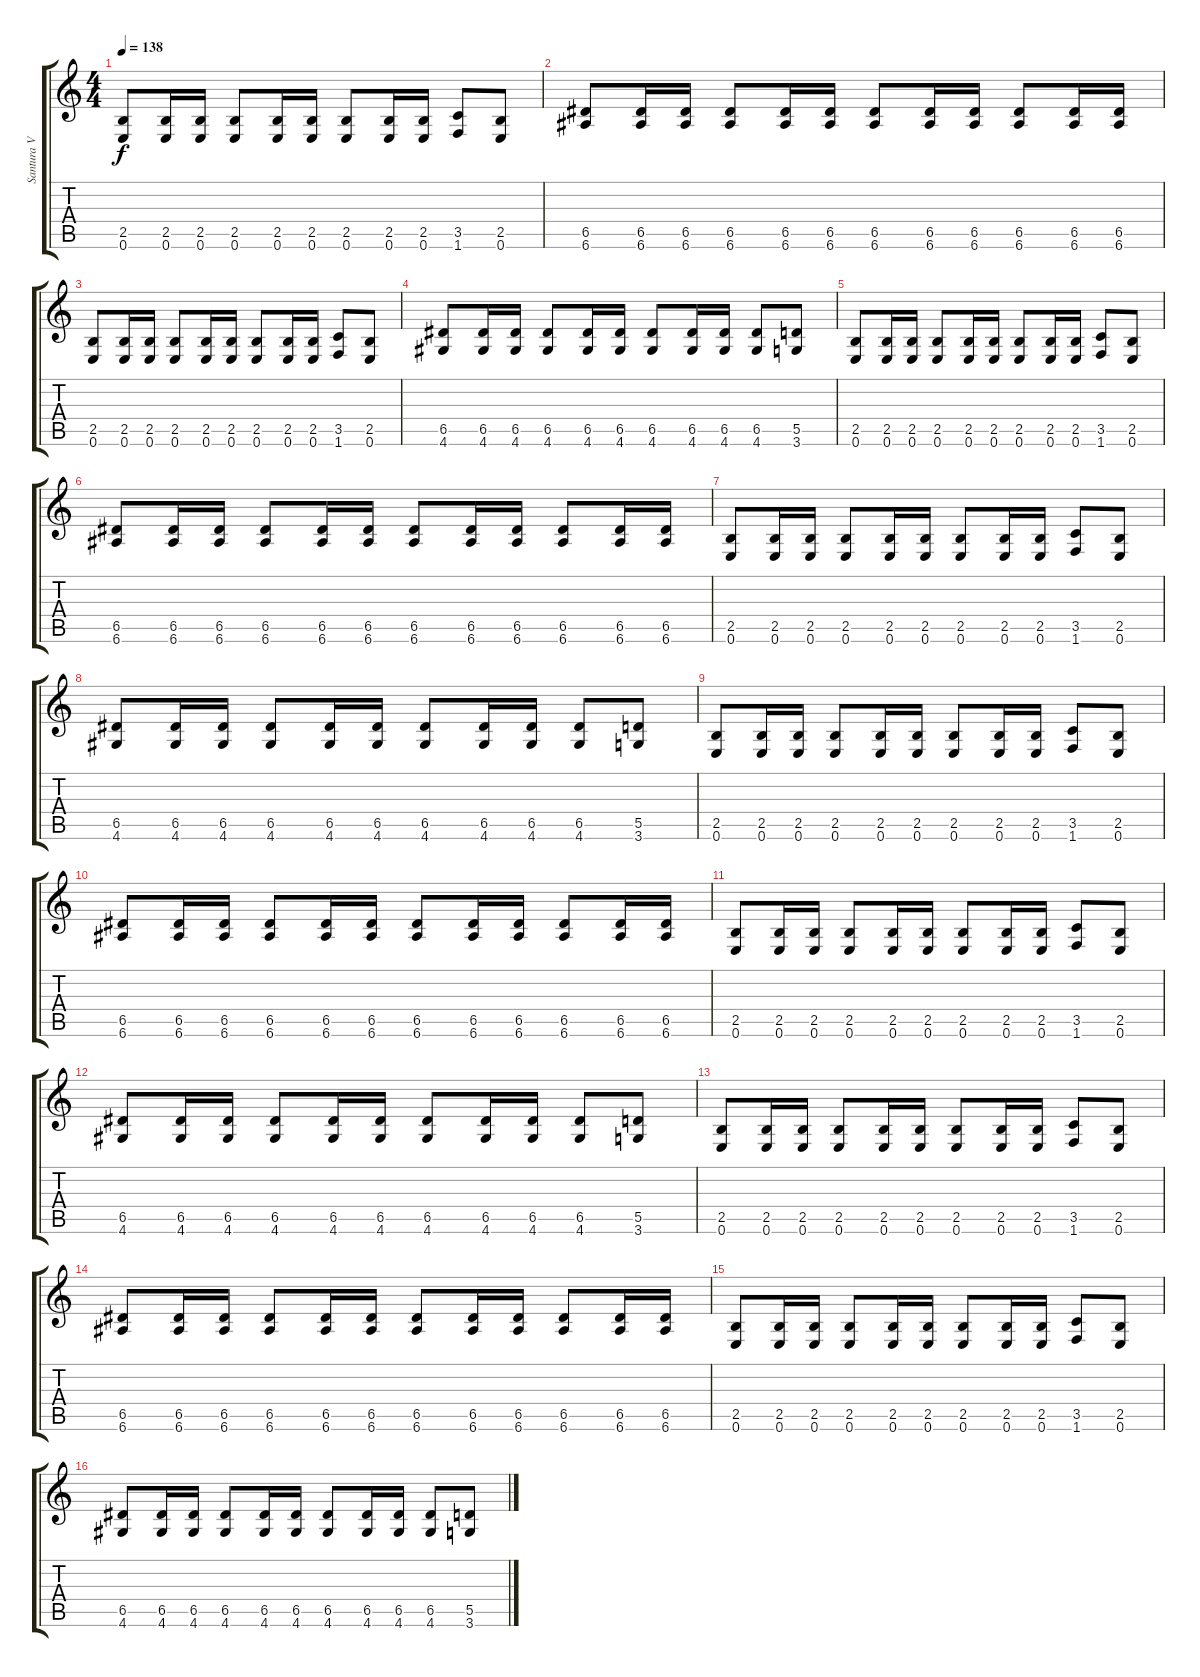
\track ("Santura V" "Santura V") {instrument distortionguitar}
\staff {score tabs}
\tuning (E4 B3 G3 D3 A2 E2) {hide}
\ts (4 4)
\tempo 138
\clef g2
\ks c
(2.5 0.6).8{dy f} (2.5 0.6).16 (2.5 0.6).16 (2.5 0.6).8 (2.5 0.6).16 (2.5 0.6).16 (2.5 0.6).8 (2.5 0.6).16 (2.5 0.6).16 (3.5 1.6).8 (2.5 0.6).8 |
(6.5 6.6).8 (6.5 6.6).16 (6.5 6.6).16 (6.5 6.6).8 (6.5 6.6).16 (6.5 6.6).16 (6.5 6.6).8 (6.5 6.6).16 (6.5 6.6).16 (6.5 6.6).8 (6.5 6.6).16 (6.5 6.6).16 |
(2.5 0.6).8 (2.5 0.6).16 (2.5 0.6).16 (2.5 0.6).8 (2.5 0.6).16 (2.5 0.6).16 (2.5 0.6).8 (2.5 0.6).16 (2.5 0.6).16 (3.5 1.6).8 (2.5 0.6).8 |
(6.5 4.6).8 (6.5 4.6).16 (6.5 4.6).16 (6.5 4.6).8 (6.5 4.6).16 (6.5 4.6).16 (6.5 4.6).8 (6.5 4.6).16 (6.5 4.6).16 (6.5 4.6).8 (5.5 3.6).8 |
(2.5 0.6).8 (2.5 0.6).16 (2.5 0.6).16 (2.5 0.6).8 (2.5 0.6).16 (2.5 0.6).16 (2.5 0.6).8 (2.5 0.6).16 (2.5 0.6).16 (3.5 1.6).8 (2.5 0.6).8 |
(6.5 6.6).8 (6.5 6.6).16 (6.5 6.6).16 (6.5 6.6).8 (6.5 6.6).16 (6.5 6.6).16 (6.5 6.6).8 (6.5 6.6).16 (6.5 6.6).16 (6.5 6.6).8 (6.5 6.6).16 (6.5 6.6).16 |
(2.5 0.6).8 (2.5 0.6).16 (2.5 0.6).16 (2.5 0.6).8 (2.5 0.6).16 (2.5 0.6).16 (2.5 0.6).8 (2.5 0.6).16 (2.5 0.6).16 (3.5 1.6).8 (2.5 0.6).8 |
(6.5 4.6).8 (6.5 4.6).16 (6.5 4.6).16 (6.5 4.6).8 (6.5 4.6).16 (6.5 4.6).16 (6.5 4.6).8 (6.5 4.6).16 (6.5 4.6).16 (6.5 4.6).8 (5.5 3.6).8 |
(2.5 0.6).8 (2.5 0.6).16 (2.5 0.6).16 (2.5 0.6).8 (2.5 0.6).16 (2.5 0.6).16 (2.5 0.6).8 (2.5 0.6).16 (2.5 0.6).16 (3.5 1.6).8 (2.5 0.6).8 |
(6.5 6.6).8 (6.5 6.6).16 (6.5 6.6).16 (6.5 6.6).8 (6.5 6.6).16 (6.5 6.6).16 (6.5 6.6).8 (6.5 6.6).16 (6.5 6.6).16 (6.5 6.6).8 (6.5 6.6).16 (6.5 6.6).16 |
(2.5 0.6).8 (2.5 0.6).16 (2.5 0.6).16 (2.5 0.6).8 (2.5 0.6).16 (2.5 0.6).16 (2.5 0.6).8 (2.5 0.6).16 (2.5 0.6).16 (3.5 1.6).8 (2.5 0.6).8 |
(6.5 4.6).8 (6.5 4.6).16 (6.5 4.6).16 (6.5 4.6).8 (6.5 4.6).16 (6.5 4.6).16 (6.5 4.6).8 (6.5 4.6).16 (6.5 4.6).16 (6.5 4.6).8 (5.5 3.6).8 |
(2.5 0.6).8 (2.5 0.6).16 (2.5 0.6).16 (2.5 0.6).8 (2.5 0.6).16 (2.5 0.6).16 (2.5 0.6).8 (2.5 0.6).16 (2.5 0.6).16 (3.5 1.6).8 (2.5 0.6).8 |
(6.5 6.6).8 (6.5 6.6).16 (6.5 6.6).16 (6.5 6.6).8 (6.5 6.6).16 (6.5 6.6).16 (6.5 6.6).8 (6.5 6.6).16 (6.5 6.6).16 (6.5 6.6).8 (6.5 6.6).16 (6.5 6.6).16 |
(2.5 0.6).8 (2.5 0.6).16 (2.5 0.6).16 (2.5 0.6).8 (2.5 0.6).16 (2.5 0.6).16 (2.5 0.6).8 (2.5 0.6).16 (2.5 0.6).16 (3.5 1.6).8 (2.5 0.6).8 |
(6.5 4.6).8 (6.5 4.6).16 (6.5 4.6).16 (6.5 4.6).8 (6.5 4.6).16 (6.5 4.6).16 (6.5 4.6).8 (6.5 4.6).16 (6.5 4.6).16 (6.5 4.6).8 (5.5 3.6).8
